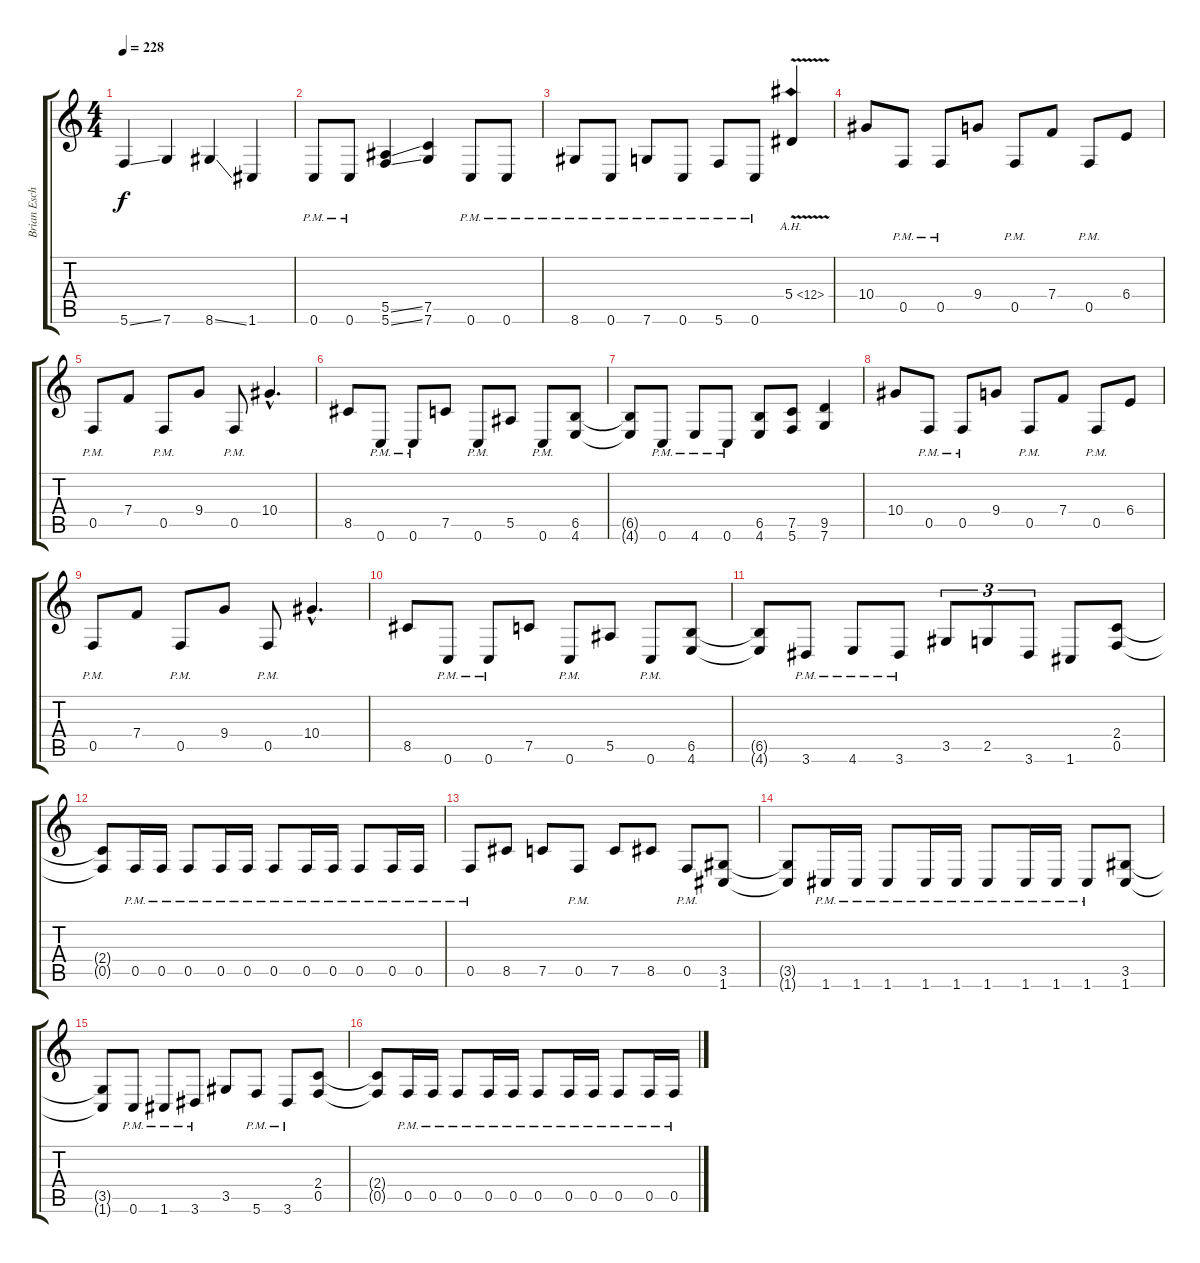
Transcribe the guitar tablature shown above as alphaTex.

\track ("Brian Eschbach (Lead Guitar)" "Brian Esch") {instrument distortionguitar}
\staff {score tabs}
\tuning (C4 G3 Eb3 Bb2 F2 C2) {hide}
\ts (4 4)
\tempo 228
\clef g2
\ks c
5.6{ss}.4{dy f} 7.6.4 8.6{ss}.4 1.6.4 |
0.6{pm}.8 0.6{pm}.8 (5.5{ss} 5.6{ss}).4 (7.5 7.6).4 0.6{pm}.8 0.6{pm}.8 |
8.6{pm}.8 0.6{pm}.8 7.6{pm}.8 0.6{pm}.8 5.6{pm}.8 0.6{pm}.8 5.4{ah 7 v}.4 |
10.4.8 0.5{pm}.8 0.5{pm}.8 9.4.8 0.5{pm}.8 7.4.8 0.5{pm}.8 6.4.8 |
0.5{pm}.8 7.4.8 0.5{pm}.8 9.4.8 0.5{pm}.8 10.4{hac}.4{d} |
8.5.8 0.6{pm}.8 0.6{pm}.8 7.5.8 0.6{pm}.8 5.5.8 0.6{pm}.8 (6.5 4.6).8 |
(6.5{t} 4.6{t}).8 0.6{pm}.8 4.6{pm}.8 0.6{pm}.8 (6.5 4.6).8 (7.5 5.6).8 (9.5 7.6).4 |
10.4.8 0.5{pm}.8 0.5{pm}.8 9.4.8 0.5{pm}.8 7.4.8 0.5{pm}.8 6.4.8 |
0.5{pm}.8 7.4.8 0.5{pm}.8 9.4.8 0.5{pm}.8 10.4{hac}.4{d} |
8.5.8 0.6{pm}.8 0.6{pm}.8 7.5.8 0.6{pm}.8 5.5.8 0.6{pm}.8 (6.5 4.6).8 |
(6.5{t} 4.6{t}).8 3.6{pm}.8 4.6{pm}.8 3.6{pm}.8 3.5.8{tu (3 2)} 2.5.8{tu (3 2)} 3.6.8{tu (3 2)} 1.6.8 (2.4 0.5).8 |
(2.4{t} 0.5{t}).8 0.5{pm}.16 0.5{pm}.16 0.5{pm}.8 0.5{pm}.16 0.5{pm}.16 0.5{pm}.8 0.5{pm}.16 0.5{pm}.16 0.5{pm}.8 0.5{pm}.16 0.5{pm}.16 |
0.5{pm}.8 8.5.8 7.5.8 0.5{pm}.8 7.5.8 8.5.8 0.5{pm}.8 (3.5 1.6).8 |
(3.5{t} 1.6{t}).8 1.6{pm}.16 1.6{pm}.16 1.6{pm}.8 1.6{pm}.16 1.6{pm}.16 1.6{pm}.8 1.6{pm}.16 1.6{pm}.16 1.6{pm}.8 (3.5 1.6).8 |
(3.5{t} 1.6{t}).8 0.6{pm}.8 1.6{pm}.8 3.6{pm}.8 3.5.8 5.6{pm}.8 3.6{pm}.8 (2.4 0.5).8 |
(2.4{t} 0.5{t}).8 0.5{pm}.16 0.5{pm}.16 0.5{pm}.8 0.5{pm}.16 0.5{pm}.16 0.5{pm}.8 0.5{pm}.16 0.5{pm}.16 0.5{pm}.8 0.5{pm}.16 0.5{pm}.16
